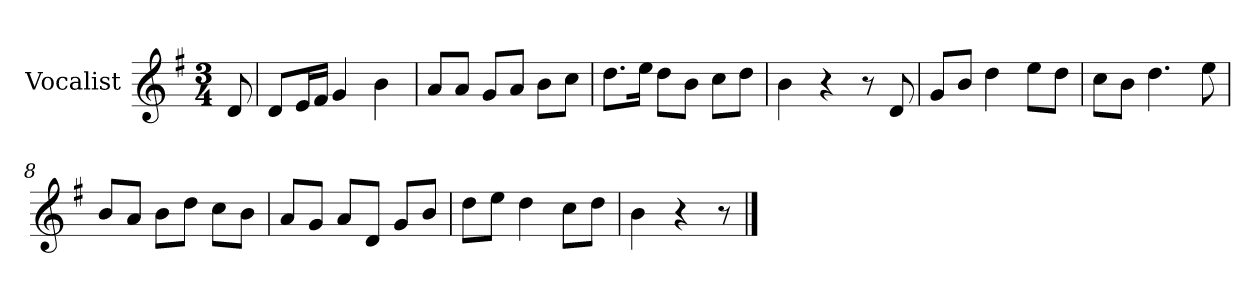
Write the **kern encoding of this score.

**kern
*part1
*staff1
*I"Vocalist
*k[f#]
*G:
*M3/4
=1
8d
=2
8dL
16eL
16f#JJ
4g
4b
=3
8aL
8aJ
8gL
8aJ
8bL
8ccJ
=4
8.ddL
16eeJk
8ddL
8bJ
8ccL
8ddJ
=5
4b
4r
8r
8d
=6
8gL
8bJ
4dd
8eeL
8ddJ
=7
8ccL
8bJ
4.dd
8ee
=8
8bL
8aJ
8bL
8ddJ
8ccL
8bJ
=9
8aL
8gJ
8aL
8dJ
8gL
8bJ
=10
8ddL
8eeJ
4dd
8ccL
8ddJ
=11
4b
4r
8r
==
*-
